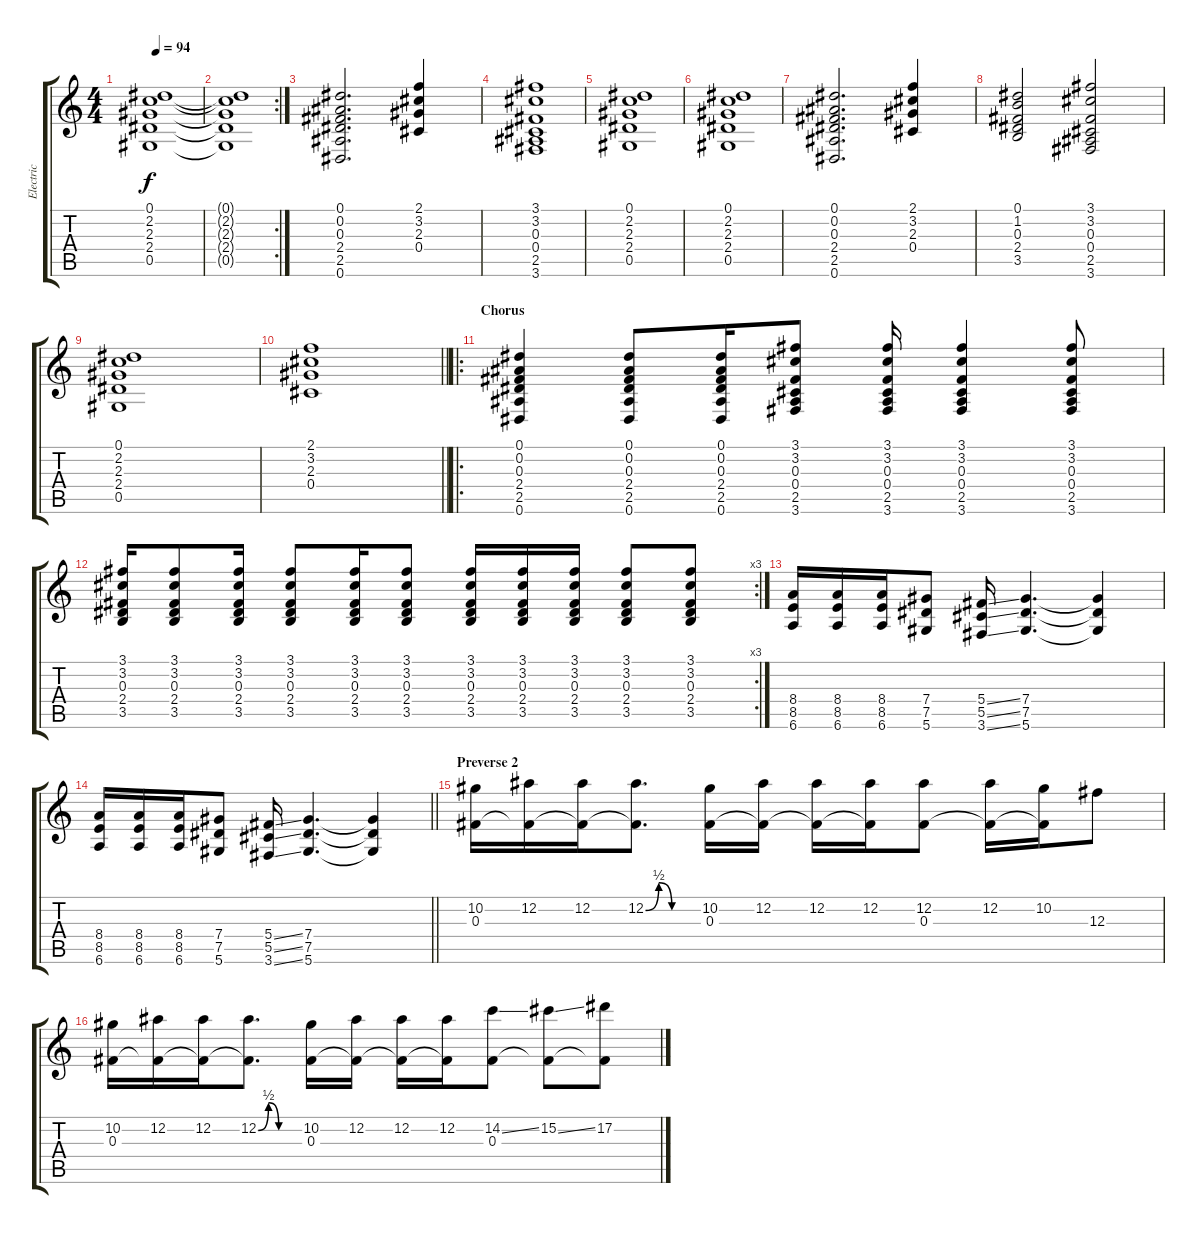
\track ("Electric" "Electric") {instrument overdrivenguitar}
\staff {score tabs}
\tuning (Eb4 Bb3 Gb3 Db3 Ab2 Eb2) {hide}
\ts (4 4)
\tempo 94
\clef g2
\ks c
(0.1 2.2 2.3 2.4 0.5).1{dy f} |
\rc 2
(0.1{t} 2.2{t} 2.3{t} 2.4{t} 0.5{t}).1 |
(0.1 0.2 0.3 2.4 2.5 0.6).2{d} (2.1 3.2 2.3 0.4).4 |
(3.1 3.2 0.3 0.4 2.5 3.6).1 |
(0.1 2.2 2.3 2.4 0.5).1 |
(0.1 2.2 2.3 2.4 0.5).1 |
(0.1 0.2 0.3 2.4 2.5 0.6).2{d} (2.1 3.2 2.3 0.4).4 |
(0.1 1.2 0.3 2.4 3.5).2 (3.1 3.2 0.3 0.4 2.5 3.6).2 |
(0.1 2.2 2.3 2.4 0.5).1 |
\barLineRight lightlight
(2.1 3.2 2.3 0.4).1 |
\ro
\section ("" "Chorus")
(0.1 0.2 0.3 2.4 2.5 0.6).4 (0.1 0.2 0.3 2.4 2.5 0.6).8 (0.1 0.2 0.3 2.4 2.5 0.6).16 (3.1 3.2 0.3 0.4 2.5 3.6).8 (3.1 3.2 0.3 0.4 2.5 3.6).16 (3.1 3.2 0.3 0.4 2.5 3.6).4 (3.1 3.2 0.3 0.4 2.5 3.6).8 |
\rc 3
(3.1 3.2 0.3 2.4 3.5).16 (3.1 3.2 0.3 2.4 3.5).8 (3.1 3.2 0.3 2.4 3.5).16 (3.1 3.2 0.3 2.4 3.5).8 (3.1 3.2 0.3 2.4 3.5).16 (3.1 3.2 0.3 2.4 3.5).8 (3.1 3.2 0.3 2.4 3.5).16 (3.1 3.2 0.3 2.4 3.5).16 (3.1 3.2 0.3 2.4 3.5).16 (3.1 3.2 0.3 2.4 3.5).8 (3.1 3.2 0.3 2.4 3.5).8 |
(8.4 8.5 6.6).16 (8.4 8.5 6.6).16 (8.4 8.5 6.6).16 (7.4 7.5 5.6).8 (5.4{ss} 5.5{ss} 3.6{ss}).16 (7.4 7.5 5.6).4{d} (7.4{t} 7.5{t} 5.6{t}).4 |
\barLineRight lightlight
(8.4 8.5 6.6).16 (8.4 8.5 6.6).16 (8.4 8.5 6.6).16 (7.4 7.5 5.6).8 (5.4{ss} 5.5{ss} 3.6{ss}).16 (7.4 7.5 5.6).4{d} (7.4{t} 7.5{t} 5.6{t}).4 |
\section ("" "Preverse 2")
(10.2 0.3).16 (12.2 0.3{t}).16 (12.2 0.3{t}).16 (12.2{be (custom 0 0 15 2 30 0 60 0)} 0.3{t}).8{d} (10.2 0.3).16 (12.2 0.3{t}).16 (12.2 0.3{t}).16 (12.2 0.3{t}).16 (12.2 0.3).8 (12.2 0.3{t}).16 (10.2 0.3{t}).16 12.3.8 |
(10.2 0.3).16 (12.2 0.3{t}).16 (12.2 0.3{t}).16 (12.2{be (custom 0 0 15 2 30 0 60 0)} 0.3{t}).8{d} (10.2 0.3).16 (12.2 0.3{t}).16 (12.2 0.3{t}).16 (12.2 0.3{t}).16 (14.2{ss} 0.3).8 (15.2{ss} 0.3{t}).8 (17.2 0.3{t}).8
